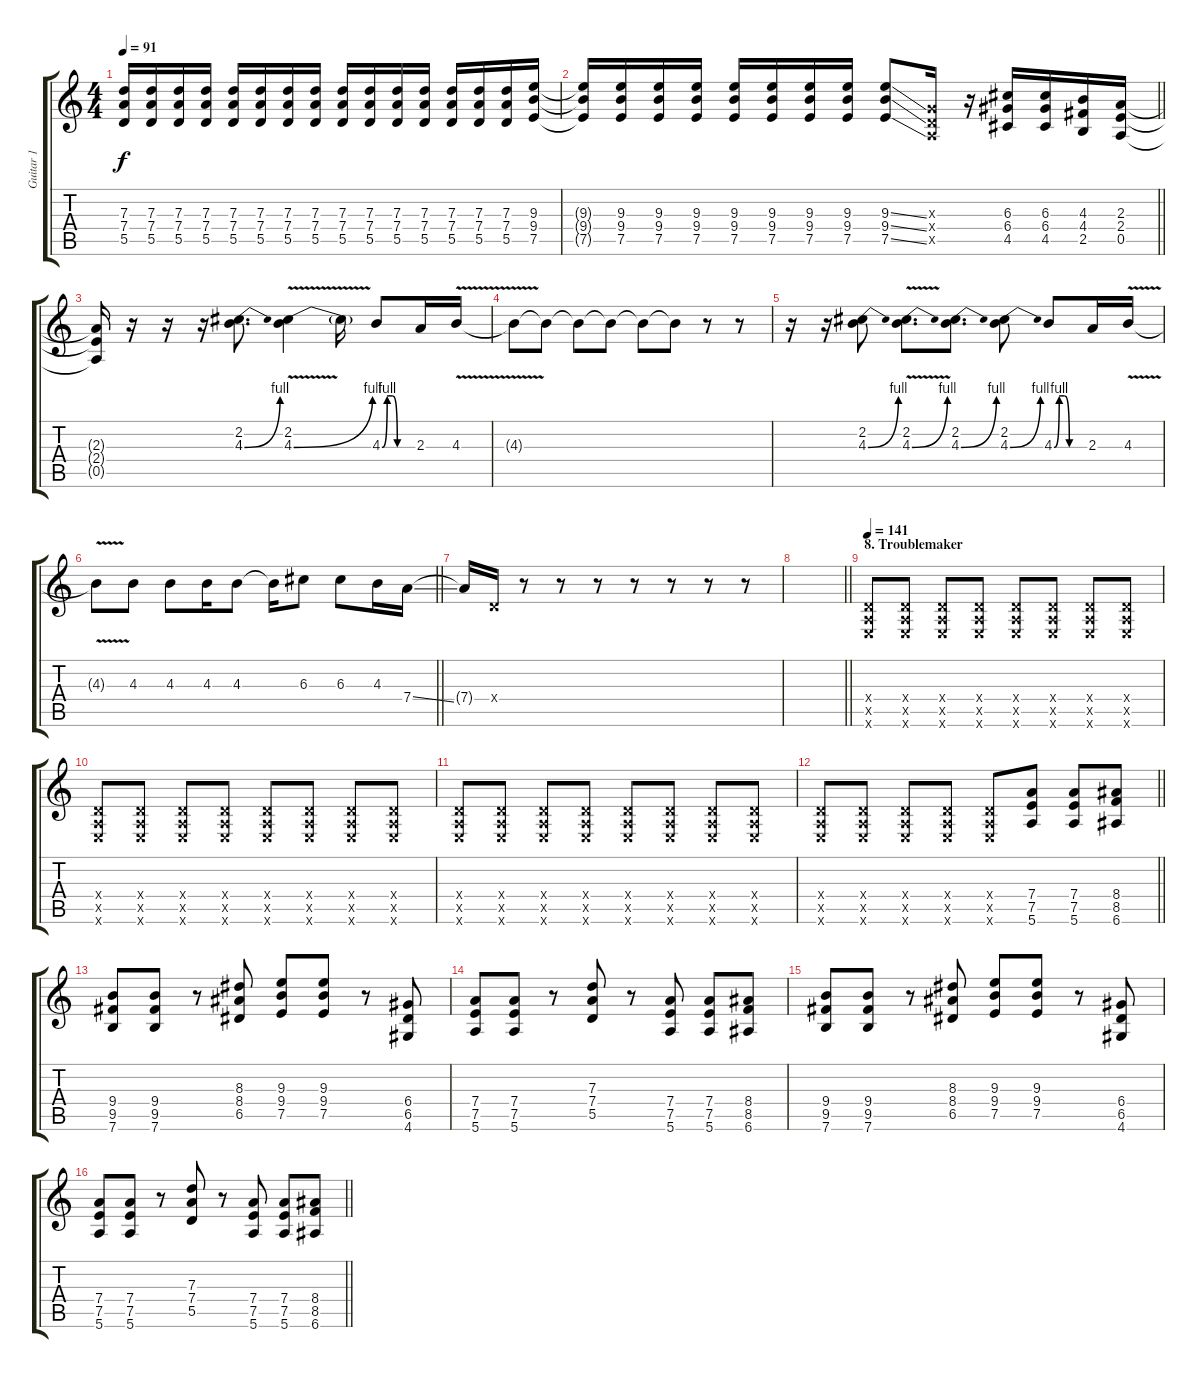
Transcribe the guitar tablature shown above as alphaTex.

\track ("Guitar 1" "Guitar 1") {instrument overdrivenguitar}
\staff {score tabs}
\tuning (E4 B3 G3 D3 A2 E2) {hide}
\ts (4 4)
\tempo 91
\clef g2
\ks c
(7.3 7.4 5.5).16{dy f} (7.3 7.4 5.5).16 (7.3 7.4 5.5).16 (7.3 7.4 5.5).16 (7.3 7.4 5.5).16 (7.3 7.4 5.5).16 (7.3 7.4 5.5).16 (7.3 7.4 5.5).16 (7.3 7.4 5.5).16 (7.3 7.4 5.5).16 (7.3 7.4 5.5).16 (7.3 7.4 5.5).16 (7.3 7.4 5.5).16 (7.3 7.4 5.5).16 (7.3 7.4 5.5).16 (9.3 9.4 7.5).16 |
\barLineRight lightlight
(9.3{t} 9.4{t} 7.5{t}).16 (9.3 9.4 7.5).16 (9.3 9.4 7.5).16 (9.3 9.4 7.5).16 (9.3 9.4 7.5).16 (9.3 9.4 7.5).16 (9.3 9.4 7.5).16 (9.3 9.4 7.5).16 (9.3{ss} 9.4{ss} 7.5{ss}).8 (0.3{x} 0.4{x} 0.5{x}).16 r.16 (6.3 6.4 4.5).16 (6.3 6.4 4.5).16 (4.3 4.4 2.5).16 (2.3 2.4 0.5).16 |
(2.3{t} 2.4{t} 0.5{t}).16 r.16{volume 12} r.16 r.16 (2.2 4.3{be (bend 0 0 60 4)}).8{d} (2.2 4.3{be (bend 0 0 60 4) v}).4 4.3{t}.16 4.3{be (custom 0 0 10 4 20 4 30 0 60 0)}.8 2.3.16 4.3{v}.16 |
4.3{t}.8 4.3{t}.8 4.3{t}.8 4.3{t}.8 4.3{t}.8 4.3{t}.8 r.8 r.8 |
r.16 r.16 (2.2 4.3{be (bend 0 0 60 4)}).8 (2.2 4.3{be (bend 0 0 60 4) v}).8{d} (2.2 4.3{be (bend 0 0 60 4)}).8{d} (2.2 4.3{be (bend 0 0 60 4)}).8 4.3{be (custom 0 0 10 4 20 4 30 0 60 0)}.8 2.3.16 4.3{v}.16 |
\barLineRight lightlight
4.3{t}.8 4.3.8 4.3.8 4.3.16 4.3.8 4.3{t}.16 6.3.8 6.3.8 4.3.16 7.4{ss}.16 |
7.4{t}.16 0.4{x}.16 r.8 r.8 r.8 r.8 r.8 r.8 r.8 |
\barLineRight lightlight
|
\section ("" "8. Troublemaker")
\tempo 141
(0.4{x} 0.5{x} 0.6{x}).8 (0.4{x} 0.5{x} 0.6{x}).8 (0.4{x} 0.5{x} 0.6{x}).8 (0.4{x} 0.5{x} 0.6{x}).8 (0.4{x} 0.5{x} 0.6{x}).8 (0.4{x} 0.5{x} 0.6{x}).8 (0.4{x} 0.5{x} 0.6{x}).8 (0.4{x} 0.5{x} 0.6{x}).8 |
(0.4{x} 0.5{x} 0.6{x}).8 (0.4{x} 0.5{x} 0.6{x}).8 (0.4{x} 0.5{x} 0.6{x}).8 (0.4{x} 0.5{x} 0.6{x}).8 (0.4{x} 0.5{x} 0.6{x}).8 (0.4{x} 0.5{x} 0.6{x}).8 (0.4{x} 0.5{x} 0.6{x}).8 (0.4{x} 0.5{x} 0.6{x}).8 |
(0.4{x} 0.5{x} 0.6{x}).8 (0.4{x} 0.5{x} 0.6{x}).8 (0.4{x} 0.5{x} 0.6{x}).8 (0.4{x} 0.5{x} 0.6{x}).8 (0.4{x} 0.5{x} 0.6{x}).8 (0.4{x} 0.5{x} 0.6{x}).8 (0.4{x} 0.5{x} 0.6{x}).8 (0.4{x} 0.5{x} 0.6{x}).8 |
\barLineRight lightlight
(0.4{x} 0.5{x} 0.6{x}).8 (0.4{x} 0.5{x} 0.6{x}).8 (0.4{x} 0.5{x} 0.6{x}).8 (0.4{x} 0.5{x} 0.6{x}).8 (0.4{x} 0.5{x} 0.6{x}).8 (7.4 7.5 5.6).8 (7.4 7.5 5.6).8 (8.4 8.5 6.6).8 |
(9.4 9.5 7.6).8 (9.4 9.5 7.6).8 r.8 (8.3 8.4 6.5).8 (9.3 9.4 7.5).8 (9.3 9.4 7.5).8 r.8 (6.4 6.5 4.6).8 |
(7.4 7.5 5.6).8 (7.4 7.5 5.6).8 r.8 (7.3 7.4 5.5).8 r.8 (7.4 7.5 5.6).8 (7.4 7.5 5.6).8 (8.4 8.5 6.6).8 |
(9.4 9.5 7.6).8 (9.4 9.5 7.6).8 r.8 (8.3 8.4 6.5).8 (9.3 9.4 7.5).8 (9.3 9.4 7.5).8 r.8 (6.4 6.5 4.6).8 |
\barLineRight lightlight
(7.4 7.5 5.6).8 (7.4 7.5 5.6).8 r.8 (7.3 7.4 5.5).8 r.8 (7.4 7.5 5.6).8 (7.4 7.5 5.6).8 (8.4 8.5 6.6).8
